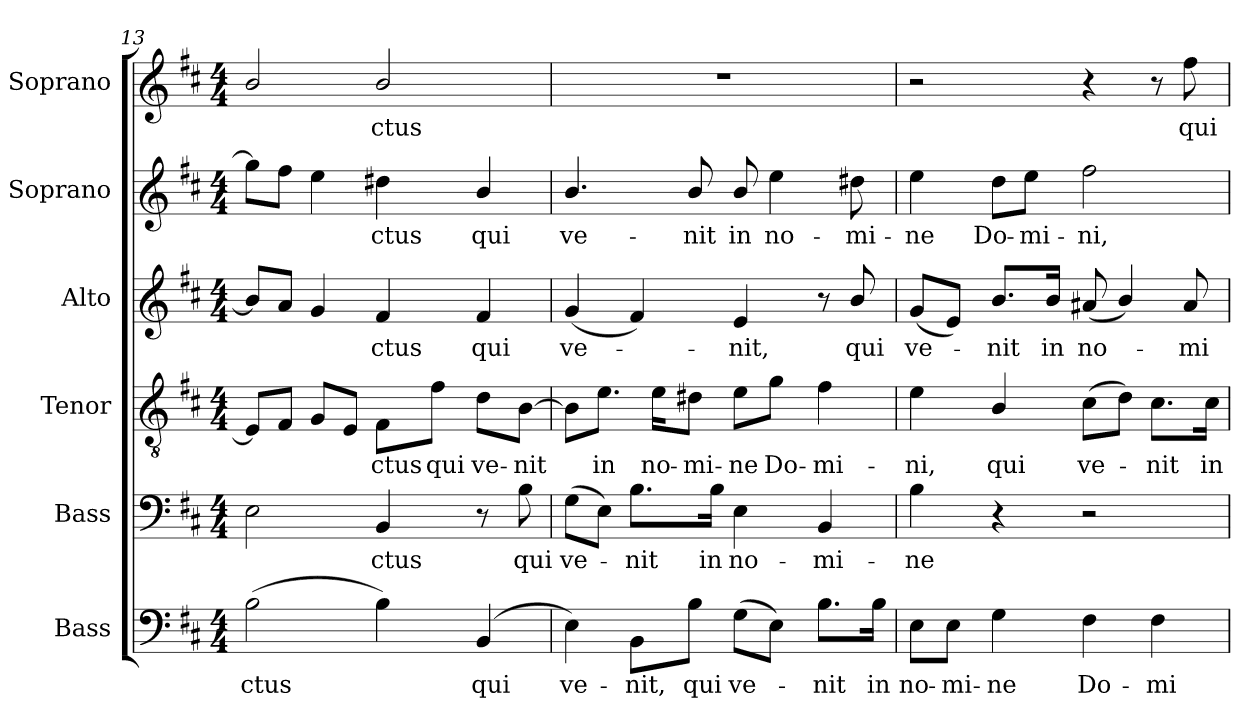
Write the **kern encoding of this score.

**kern	**text	**kern	**text	**kern	**text	**kern	**text	**kern	**text	**kern	**text
*part6	*part6	*part5	*part5	*part4	*part4	*part3	*part3	*part2	*part2	*part1	*part1
*staff6	*staff6	*staff5	*staff5	*staff4	*staff4	*staff3	*staff3	*staff2	*staff2	*staff1	*staff1
*I"Bass	*	*I"Bass	*	*I"Tenor	*	*I"Alto	*	*I"Soprano	*	*I"Soprano	*
*	*	*	*	*I'Tenor	*	*I'Alto	*	*	*	*	*
*clefF4	*	*clefF4	*	*clefGv2	*	*clefG2	*	*clefG2	*	*clefG2	*
*	*	*	*	*ITrd7c12	*	*	*	*	*	*	*
*k[f#c#]	*	*k[f#c#]	*	*k[f#c#]	*	*k[f#c#]	*	*k[f#c#]	*	*k[f#c#]	*
*D:	*	*D:	*	*D:	*	*D:	*	*D:	*	*D:	*
*M4/4	*	*M4/4	*	*M4/4	*	*M4/4	*	*M4/4	*	*M4/4	*
=13	=13	=13	=13	=13	=13	=13	=13	=13	=13	=13	=13
!	!LO:LY:b:color=#000000	!	!	!	!	!	!	!	!	!	!
(2Bi\	-ctus	2Ei\	.	8EEi/L]	.	8bi/L]	.	8ggi\L]	.	2bi/	.
.	.	.	.	8FF#i/J	.	8ai/J	.	8ff#i\J	.	.	.
.	.	.	.	8GGi/L	.	4gi/	.	4eei\	.	.	.
.	.	.	.	8EEi/J	.	.	.	.	.	.	.
!	!	!	!LO:LY:b:color=#000000	!	!	!	!	!	!	!	!
!	!	!	!	!	!LO:LY:b:color=#000000	!	!	!	!	!	!
!	!	!	!	!	!	!	!LO:LY:b:color=#000000	!	!	!	!
!	!	!	!	!	!	!	!	!	!LO:LY:b:color=#000000	!	!
!	!	!	!	!	!	!	!	!	!	!	!LO:LY:b:color=#000000
4Bi\)	.	4BBi/	-ctus	8FF#i\L	-ctus	4f#i/	-ctus	4dd#Xi\	-ctus	2bi/	-ctus
!	!	!	!	!	!LO:LY:b:color=#000000	!	!	!	!	!	!
.	.	.	.	8F#i\J	qui	.	.	.	.	.	.
!	!LO:LY:b:color=#000000	!	!	!	!	!	!	!	!	!	!
!	!	!	!	!	!LO:LY:b:color=#000000	!	!	!	!	!	!
!	!	!	!	!	!	!	!LO:LY:b:color=#000000	!	!	!	!
!	!	!	!	!	!	!	!	!	!LO:LY:b:color=#000000	!	!
(4BBi/	qui	8r	.	8Di\L	ve-	4f#i/	qui	4bi/	qui	.	.
!	!	!	!LO:LY:b:color=#000000	!	!	!	!	!	!	!	!
!	!	!	!	!	!LO:LY:b:color=#000000	!	!	!	!	!	!
.	.	8Bi\	qui	[>8BBi\J	-nit	.	.	.	.	.	.
!!LO:PB:g=z
=14	=14	=14	=14	=14	=14	=14	=14	=14	=14	=14	=14
!	!LO:LY:b:color=#000000	!	!	!	!	!	!	!	!	!	!
!	!	!	!LO:LY:b:color=#000000	!	!	!	!	!	!	!	!
!	!	!	!	!	!	!	!LO:LY:b:color=#000000	!	!	!	!
!	!	!	!	!	!	!	!	!	!LO:LY:b:color=#000000	!	!
4Ei\)	ve-	(8Gi\L	ve-	8BBi\L]	.	(4gi/	ve-	4.bi/	ve-	1r	.
!	!	!	!	!	!LO:LY:b:color=#000000	!	!	!	!	!	!
.	.	8Ei\J)	.	8.Ei\J	in	.	.	.	.	.	.
!	!LO:LY:b:color=#000000	!	!	!	!	!	!	!	!	!	!
!	!	!	!LO:LY:b:color=#000000	!	!	!	!	!	!	!	!
8BBi\L	-nit,	8.Bi\L	-nit	.	.	4f#i/)	.	.	.	.	.
!	!	!	!	!	!LO:LY:b:color=#000000	!	!	!	!	!	!
.	.	.	.	16Ei\KL	no-	.	.	.	.	.	.
!	!LO:LY:b:color=#000000	!	!	!	!	!	!	!	!	!	!
!	!	!	!	!	!LO:LY:b:color=#000000	!	!	!	!	!	!
!	!	!	!	!	!	!	!	!	!LO:LY:b:color=#000000	!	!
8Bi\J	qui	.	.	8D#Xi\J	-mi-	.	.	8bi/	-nit	.	.
!	!	!	!LO:LY:b:color=#000000	!	!	!	!	!	!	!	!
.	.	16Bi\Jk	in	.	.	.	.	.	.	.	.
!	!LO:LY:b:color=#000000	!	!	!	!	!	!	!	!	!	!
!	!	!	!LO:LY:b:color=#000000	!	!	!	!	!	!	!	!
!	!	!	!	!	!LO:LY:b:color=#000000	!	!	!	!	!	!
!	!	!	!	!	!	!	!LO:LY:b:color=#000000	!	!	!	!
!	!	!	!	!	!	!	!	!	!LO:LY:b:color=#000000	!	!
(8Gi\L	ve-	4Ei\	no-	8Ei\L	-ne	4ei/	-nit,	8bi/	in	.	.
!	!	!	!	!	!LO:LY:b:color=#000000	!	!	!	!	!	!
!	!	!	!	!	!	!	!	!	!LO:LY:b:color=#000000	!	!
8Ei\J)	.	.	.	8Gi\J	Do-	.	.	4eei\	no-	.	.
!	!LO:LY:b:color=#000000	!	!	!	!	!	!	!	!	!	!
!	!	!	!LO:LY:b:color=#000000	!	!	!	!	!	!	!	!
!	!	!	!	!	!LO:LY:b:color=#000000	!	!	!	!	!	!
8.Bi\L	-nit	4BBi/	-mi-	4F#i\	-mi-	8r	.	.	.	.	.
!	!	!	!	!	!	!	!LO:LY:b:color=#000000	!	!	!	!
!	!	!	!	!	!	!	!	!	!LO:LY:b:color=#000000	!	!
.	.	.	.	.	.	8bi/	qui	8dd#Xi\	-mi-	.	.
!	!LO:LY:b:color=#000000	!	!	!	!	!	!	!	!	!	!
16Bi\Jk	in	.	.	.	.	.	.	.	.	.	.
=15	=15	=15	=15	=15	=15	=15	=15	=15	=15	=15	=15
!	!LO:LY:b:color=#000000	!	!	!	!	!	!	!	!	!	!
!	!	!	!LO:LY:b:color=#000000	!	!	!	!	!	!	!	!
!	!	!	!	!	!LO:LY:b:color=#000000	!	!	!	!	!	!
!	!	!	!	!	!	!	!LO:LY:b:color=#000000	!	!	!	!
!	!	!	!	!	!	!	!	!	!LO:LY:b:color=#000000	!	!
8Ei\L	no-	4Bi\	-ne	4Ei\	-ni,	(8gi/L	ve-	4eei\	-ne	2r	.
!	!LO:LY:b:color=#000000	!	!	!	!	!	!	!	!	!	!
8Ei\J	-mi-	.	.	.	.	8ei/J)	.	.	.	.	.
!	!LO:LY:b:color=#000000	!	!	!	!	!	!	!	!	!	!
!	!	!	!	!	!LO:LY:b:color=#000000	!	!	!	!	!	!
!	!	!	!	!	!	!	!LO:LY:b:color=#000000	!	!	!	!
!	!	!	!	!	!	!	!	!	!LO:LY:b:color=#000000	!	!
4Gi\	-ne	4r	.	4BBi/	qui	8.bi/L	-nit	8ddi\L	Do-	.	.
!	!	!	!	!	!	!	!	!	!LO:LY:b:color=#000000	!	!
.	.	.	.	.	.	.	.	8eei\J	-mi-	.	.
!	!	!	!	!	!	!	!LO:LY:b:color=#000000	!	!	!	!
.	.	.	.	.	.	16bi/Jk	in	.	.	.	.
!	!LO:LY:b:color=#000000	!	!	!	!	!	!	!	!	!	!
!	!	!	!	!	!LO:LY:b:color=#000000	!	!	!	!	!	!
!	!	!	!	!	!	!	!LO:LY:b:color=#000000	!	!	!	!
!	!	!	!	!	!	!	!	!	!LO:LY:b:color=#000000	!	!
4F#i\	Do-	2r	.	(8C#i\L	ve-	(8a#Xi/	no-	2ff#i\	-ni,	4r	.
.	.	.	.	8Di\J)	.	4bi/)	.	.	.	.	.
!	!LO:LY:b:color=#000000	!	!	!	!	!	!	!	!	!	!
!	!	!	!	!	!LO:LY:b:color=#000000	!	!	!	!	!	!
4F#i\	-mi-	.	.	8.C#i\L	-nit	.	.	.	.	8r	.
!	!	!	!	!	!	!	!LO:LY:b:color=#000000	!	!	!	!
!	!	!	!	!	!	!	!	!	!	!	!LO:LY:b:color=#000000
.	.	.	.	.	.	8a#i/	-mi-	.	.	8ff#i\	qui
!	!	!	!	!	!LO:LY:b:color=#000000	!	!	!	!	!	!
.	.	.	.	16C#i\Jk	in	.	.	.	.	.	.
=	=	=	=	=	=	=	=	=	=	=	=
*-	*-	*-	*-	*-	*-	*-	*-	*-	*-	*-	*-
